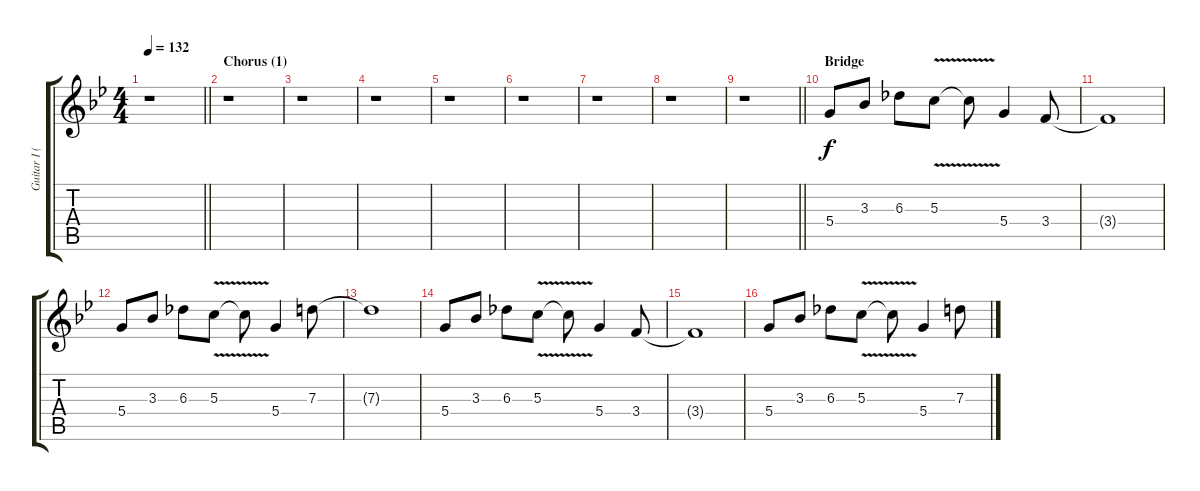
\track ("Guitar I (Aiji)" "Guitar I (") {instrument distortionguitar}
\staff {score tabs}
\tuning (E4 B3 G3 D3 A2 E2) {hide}
\ts (4 4)
\tempo 132
\clef g2
\barLineRight lightlight
\ks bb
r.1{dy f} |
\section ("" "Chorus (1)")
r.1 |
r.1 |
r.1 |
r.1 |
r.1 |
r.1 |
r.1 |
\barLineRight lightlight
r.1 |
\section ("" "Bridge")
5.4.8 3.3.8 6.3.8 5.3{v}.8 5.3{t}.8 5.4.4 3.4.8 |
3.4{t}.1 |
5.4.8 3.3.8 6.3.8 5.3{v}.8 5.3{t}.8 5.4.4 7.3.8 |
7.3{t}.1 |
5.4.8 3.3.8 6.3.8 5.3{v}.8 5.3{t}.8 5.4.4 3.4.8 |
3.4{t}.1 |
5.4.8 3.3.8 6.3.8 5.3{v}.8 5.3{t}.8 5.4.4 7.3.8
